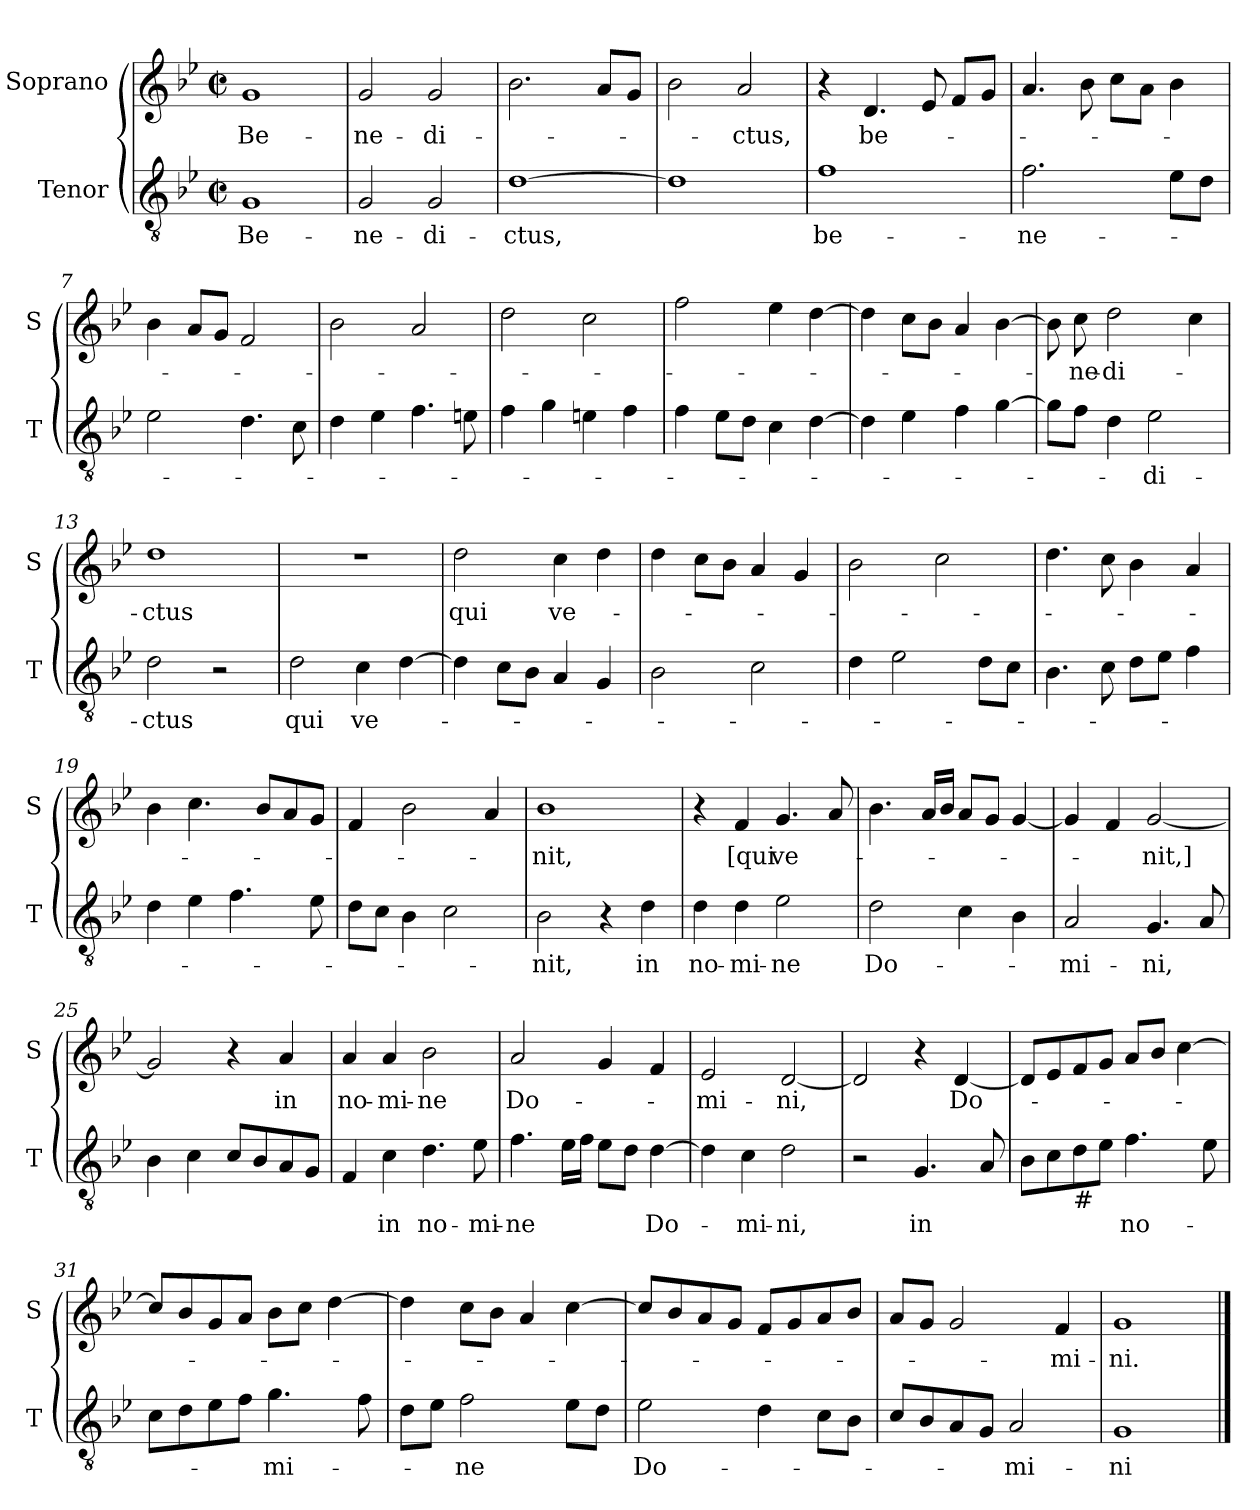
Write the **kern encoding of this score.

**kern	**text	**kern	**text
*part2	*part2	*part1	*part1
*staff2	*staff2	*staff1	*staff1
*I"Tenor	*	*I"Soprano	*
*I'T	*	*I'S	*
*clefGv2	*	*clefG2	*
*k[b-e-]	*	*k[b-e-]	*
*B-:	*	*B-:	*
*M2/2	*	*M2/2	*
*met(c|)	*	*met(c|)	*
=1	=1	=1	=1
!	!LO:LY:b	!	!LO:LY:b
1G	Be-	1g	Be-
=2	=2	=2	=2
!	!LO:LY:b	!	!LO:LY:b
2G/	-ne-	2g/	-ne-
!	!LO:LY:b	!	!LO:LY:b
2G/	-di-	2g/	-di-
=3	=3	=3	=3
!	!LO:LY:b	!	!
[1d	-ctus,	2.b-\	.
.	.	8a/L	.
.	.	8g/J	.
=4	=4	=4	=4
1d]	.	2b-\	.
!	!	!	!LO:LY:b
.	.	2a/	-ctus,
=5	=5	=5	=5
!	!LO:LY:b	!	!
1f	be-	4r	.
!	!	!	!LO:LY:b
.	.	4.d/	be-
.	.	8e-/	.
.	.	8f/L	.
.	.	8g/J	.
!!LO:LB:g=z
=6	=6	=6	=6
!	!LO:LY:b	!	!
2.f\	-ne-	4.a/	.
.	.	8b-\	.
.	.	8cc\L	.
.	.	8a\J	.
8e-\L	.	4b-\	.
8d\J	.	.	.
=7	=7	=7	=7
2e-\	.	4b-\	.
.	.	8a/L	.
.	.	8g/J	.
4.d\	.	2f/	.
8c\	.	.	.
=8	=8	=8	=8
4d\	.	2b-\	.
4e-\	.	.	.
4.f\	.	2a/	.
8en\	.	.	.
=9	=9	=9	=9
4f\	.	2dd\	.
4g\	.	.	.
4en\	.	2cc\	.
4f\	.	.	.
=10	=10	=10	=10
4f\	.	2ff\	.
8e-\L	.	.	.
8d\J	.	.	.
4c\	.	4ee-\	.
[4d\	.	[4dd\	.
!!LO:LB:g=z
=11	=11	=11	=11
4d\]	.	4dd\]	.
4e-\	.	8cc\L	.
.	.	8b-\J	.
4f\	.	4a/	.
[4g\	.	[4b-\	.
=12	=12	=12	=12
8g\L]	.	8b-\]	.
!	!	!	!LO:LY:b
8f\J	.	8cc\	-ne-
!	!	!	!LO:LY:b
4d\	.	2dd\	-di-
!	!LO:LY:b	!	!
2e-\	-di-	.	.
.	.	4cc\	.
=13	=13	=13	=13
!	!LO:LY:b	!	!LO:LY:b
2d\	-ctus	1dd	-ctus
2r	.	.	.
=14	=14	=14	=14
!	!LO:LY:b	!	!
2d\	qui	1r	.
!	!LO:LY:b	!	!
4c\	ve-	.	.
[4d\	.	.	.
=15	=15	=15	=15
!	!	!	!LO:LY:b
4d\]	.	2dd\	qui
8c\L	.	.	.
8B-\J	.	.	.
!	!	!	!LO:LY:b
4A/	.	4cc\	ve-
4G/	.	4dd\	.
!!LO:LB:g=z
=16	=16	=16	=16
2B-\	.	4dd\	.
.	.	8cc\L	.
.	.	8b-\J	.
2c\	.	4a/	.
.	.	4g/	.
=17	=17	=17	=17
4d\	.	2b-\	.
2e-\	.	.	.
.	.	2cc\	.
8d\L	.	.	.
8c\J	.	.	.
=18	=18	=18	=18
4.B-\	.	4.dd\	.
8c\	.	8cc\	.
8d\L	.	4b-\	.
8e-\J	.	.	.
4f\	.	4a/	.
=19	=19	=19	=19
4d\	.	4b-\	.
4e-\	.	4.cc\	.
4.f\	.	.	.
.	.	8b-/L	.
.	.	8a/	.
8e-\	.	8g/J	.
=20	=20	=20	=20
8d\L	.	4f/	.
8c\J	.	.	.
4B-\	.	2b-\	.
2c\	.	.	.
.	.	4a/	.
!!LO:PB:g=z
=21	=21	=21	=21
!	!LO:LY:b	!	!LO:LY:b
2B-\	-nit,	1b-	-nit,
4r	.	.	.
!	!LO:LY:b	!	!
4d\	in	.	.
=22	=22	=22	=22
!	!LO:LY:b	!	!
4d\	no-	4r	.
!	!LO:LY:b	!	!LO:LY:b
4d\	-mi-	4f/	[qui
!	!LO:LY:b	!	!LO:LY:b
2e-\	-ne	4.g/	ve-
.	.	8a/	.
=23	=23	=23	=23
!	!LO:LY:b	!	!
2d\	Do-	4.b-\	.
.	.	16a/LL	.
.	.	16b-/JJ	.
4c\	.	8a/L	.
.	.	8g/J	.
4B-\	.	[4g/	.
=24	=24	=24	=24
!	!LO:LY:b	!	!
2A/	-mi-	4g/]	.
.	.	4f/	.
!	!LO:LY:b	!	!LO:LY:b
4.G/	-ni,	[2g/	-nit,]
8A/	.	.	.
=25	=25	=25	=25
4B-\	.	2g/]	.
4c\	.	.	.
8c/L	.	4r	.
8B-/	.	.	.
!	!	!	!LO:LY:b
8A/	.	4a/	in
8G/J	.	.	.
!!LO:LB:g=z
=26	=26	=26	=26
!	!	!	!LO:LY:b
4F/	.	4a/	no-
!	!LO:LY:b	!	!LO:LY:b
4c\	in	4a/	-mi-
!	!LO:LY:b	!	!LO:LY:b
4.d\	no-	2b-\	-ne
!	!LO:LY:b	!	!
8e-\	-mi-	.	.
=27	=27	=27	=27
!	!LO:LY:b	!	!LO:LY:b
4.f\	-ne	2a/	Do-
16e-\LL	.	.	.
16f\JJ	.	.	.
8e-\L	.	4g/	.
8d\J	.	.	.
!	!LO:LY:b	!	!
[4d\	Do-	4f/	.
=28	=28	=28	=28
!	!	!	!LO:LY:b
4d\]	.	2e-/	-mi-
!	!LO:LY:b	!	!
4c\	-mi-	.	.
!	!LO:LY:b	!	!LO:LY:b
2d\	-ni,	[2d/	-ni,
=29	=29	=29	=29
2r	.	2d/]	.
!	!LO:LY:b	!	!
4.G/	in	4r	.
!	!	!	!LO:LY:b
.	.	[4d/	Do-
8A/	.	.	.
=30	=30	=30	=30
8B-\L	.	8d/L]	.
8c\	.	8e-/	.
!LO:TX:b:t=#	!	!	!
8d\	.	8f/	.
8e-\J	.	8g/J	.
!	!LO:LY:b	!	!
4.f\	no-	8a/L	.
.	.	8b-/J	.
.	.	[4cc\	.
8e-\	.	.	.
!!LO:LB:g=z
=31	=31	=31	=31
8c\L	.	8cc/L]	.
8d\	.	8b-/	.
8e-\	.	8g/	.
8f\J	.	8a/J	.
!	!LO:LY:b	!	!
4.g\	-mi-	8b-\L	.
.	.	8cc\J	.
.	.	[4dd\	.
8f\	.	.	.
=32	=32	=32	=32
8d\L	.	4dd\]	.
8e-\J	.	.	.
!	!LO:LY:b	!	!
2f\	-ne	8cc\L	.
.	.	8b-\J	.
.	.	4a/	.
8e-\L	.	[4cc\	.
8d\J	.	.	.
=33	=33	=33	=33
!	!LO:LY:b	!	!
2e-\	Do-	8cc/L]	.
.	.	8b-/	.
.	.	8a/	.
.	.	8g/J	.
4d\	.	8f/L	.
.	.	8g/	.
8c\L	.	8a/	.
8B-\J	.	8b-/J	.
=34	=34	=34	=34
8c/L	.	8a/L	.
8B-/	.	8g/J	.
8A/	.	2g/	.
8G/J	.	.	.
!	!LO:LY:b	!	!
2A/	-mi-	.	.
!	!	!	!LO:LY:b
.	.	4f/	-mi-
=35	=35	=35	=35
!	!LO:LY:b	!	!LO:LY:b
1G	-ni	1g	-ni.
==	==	==	==
*-	*-	*-	*-
